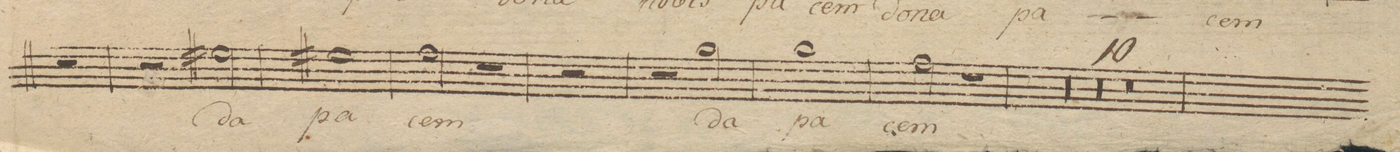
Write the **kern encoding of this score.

**kern	**text	**dynam
*I"Alto Solo	*	*
*clefC3	*	*
*k[cnfngn]	*	*
*met(c|)	*	*
*M2/2	*	*
1r	.	.
=67	=67	=67
2r	.	.
2f#X\	da	.
=68	=68	=68
1f#X\	pa-	.
=69	=69	=69
2g\	-cem	.
2r	.	.
=70	=70	=70
1r	.	.
=71	=71	=71
2r	.	.
2a\	da	.
=72	=72	=72
1a\	pa-	.
=73	=73	=73
2g\	-cem	.
2r	.	.
=74	=74	=74
00r	.	.
=75	=75	=75
=76	=76	=76
=77	=77	=77
=78	=78	=78
00r	.	.
=79	=79	=79
=80	=80	=80
=81	=81	=81
=82	=82	=82
0r	.	.
=83	=83	=83
=84	=84	=84
*-	*-	*-
